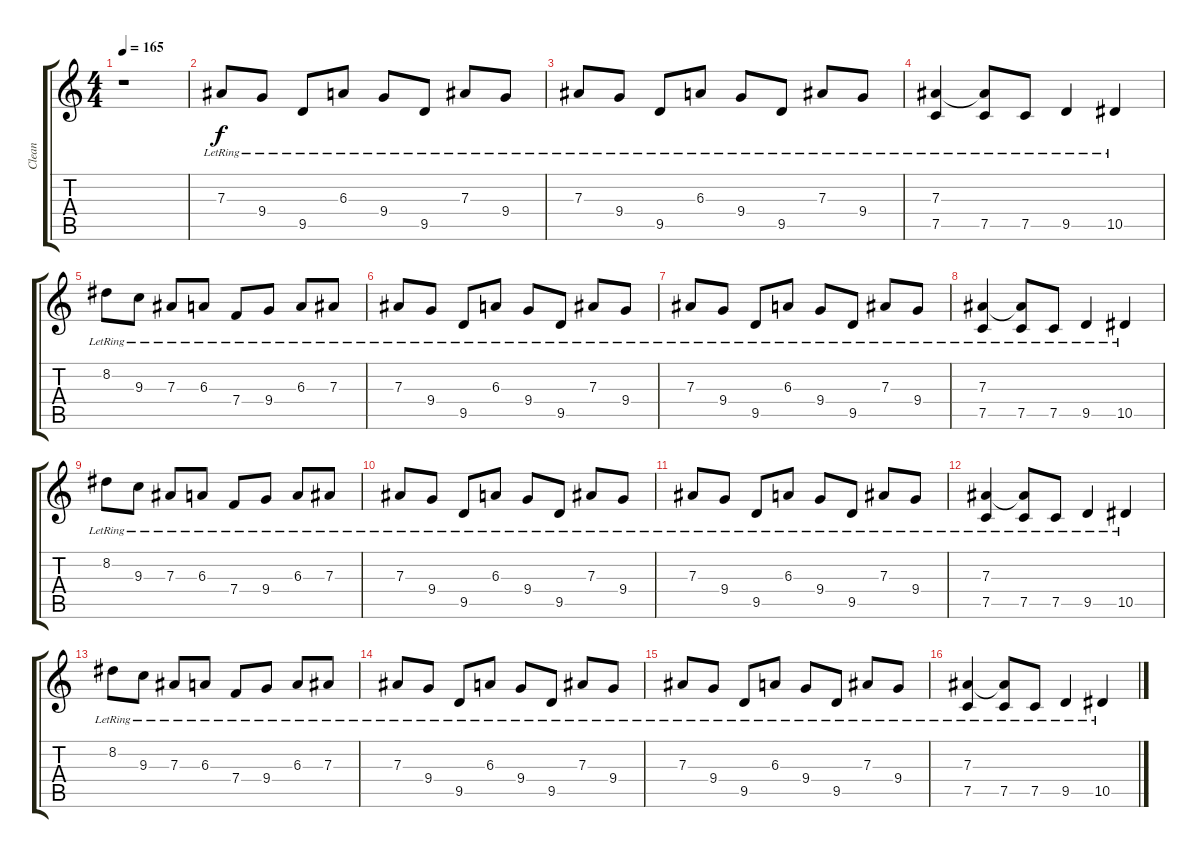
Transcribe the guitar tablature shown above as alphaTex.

\track ("Clean" "Clean") {instrument electricguitarclean}
\staff {score tabs}
\tuning (C4 G3 Eb3 Bb2 F2 C2) {hide}
\ts (4 4)
\tempo 165
\clef g2
\ks c
r.1{dy f} |
7.3{lr}.8 9.4{lr}.8 9.5{lr}.8 6.3{lr}.8 9.4{lr}.8 9.5{lr}.8 7.3{lr}.8 9.4{lr}.8 |
7.3{lr}.8 9.4{lr}.8 9.5{lr}.8 6.3{lr}.8 9.4{lr}.8 9.5{lr}.8 7.3{lr}.8 9.4{lr}.8 |
(7.3{lr} 7.5{lr}).4 (7.3{t} 7.5{lr}).8 7.5{lr}.8 9.5{lr}.4 10.5{lr}.4 |
8.2{lr}.8 9.3{lr}.8 7.3{lr}.8 6.3{lr}.8 7.4{lr}.8 9.4{lr}.8 6.3{lr}.8 7.3{lr}.8 |
7.3{lr}.8 9.4{lr}.8 9.5{lr}.8 6.3{lr}.8 9.4{lr}.8 9.5{lr}.8 7.3{lr}.8 9.4{lr}.8 |
7.3{lr}.8 9.4{lr}.8 9.5{lr}.8 6.3{lr}.8 9.4{lr}.8 9.5{lr}.8 7.3{lr}.8 9.4{lr}.8 |
(7.3{lr} 7.5{lr}).4 (7.3{t} 7.5{lr}).8 7.5{lr}.8 9.5{lr}.4 10.5{lr}.4 |
8.2{lr}.8 9.3{lr}.8 7.3{lr}.8 6.3{lr}.8 7.4{lr}.8 9.4{lr}.8 6.3{lr}.8 7.3{lr}.8 |
7.3{lr}.8 9.4{lr}.8 9.5{lr}.8 6.3{lr}.8 9.4{lr}.8 9.5{lr}.8 7.3{lr}.8 9.4{lr}.8 |
7.3{lr}.8 9.4{lr}.8 9.5{lr}.8 6.3{lr}.8 9.4{lr}.8 9.5{lr}.8 7.3{lr}.8 9.4{lr}.8 |
(7.3{lr} 7.5{lr}).4 (7.3{t} 7.5{lr}).8 7.5{lr}.8 9.5{lr}.4 10.5{lr}.4 |
8.2{lr}.8 9.3{lr}.8 7.3{lr}.8 6.3{lr}.8 7.4{lr}.8 9.4{lr}.8 6.3{lr}.8 7.3{lr}.8 |
7.3{lr}.8 9.4{lr}.8 9.5{lr}.8 6.3{lr}.8 9.4{lr}.8 9.5{lr}.8 7.3{lr}.8 9.4{lr}.8 |
7.3{lr}.8 9.4{lr}.8 9.5{lr}.8 6.3{lr}.8 9.4{lr}.8 9.5{lr}.8 7.3{lr}.8 9.4{lr}.8 |
(7.3{lr} 7.5{lr}).4 (7.3{t} 7.5{lr}).8 7.5{lr}.8 9.5{lr}.4 10.5{lr}.4
